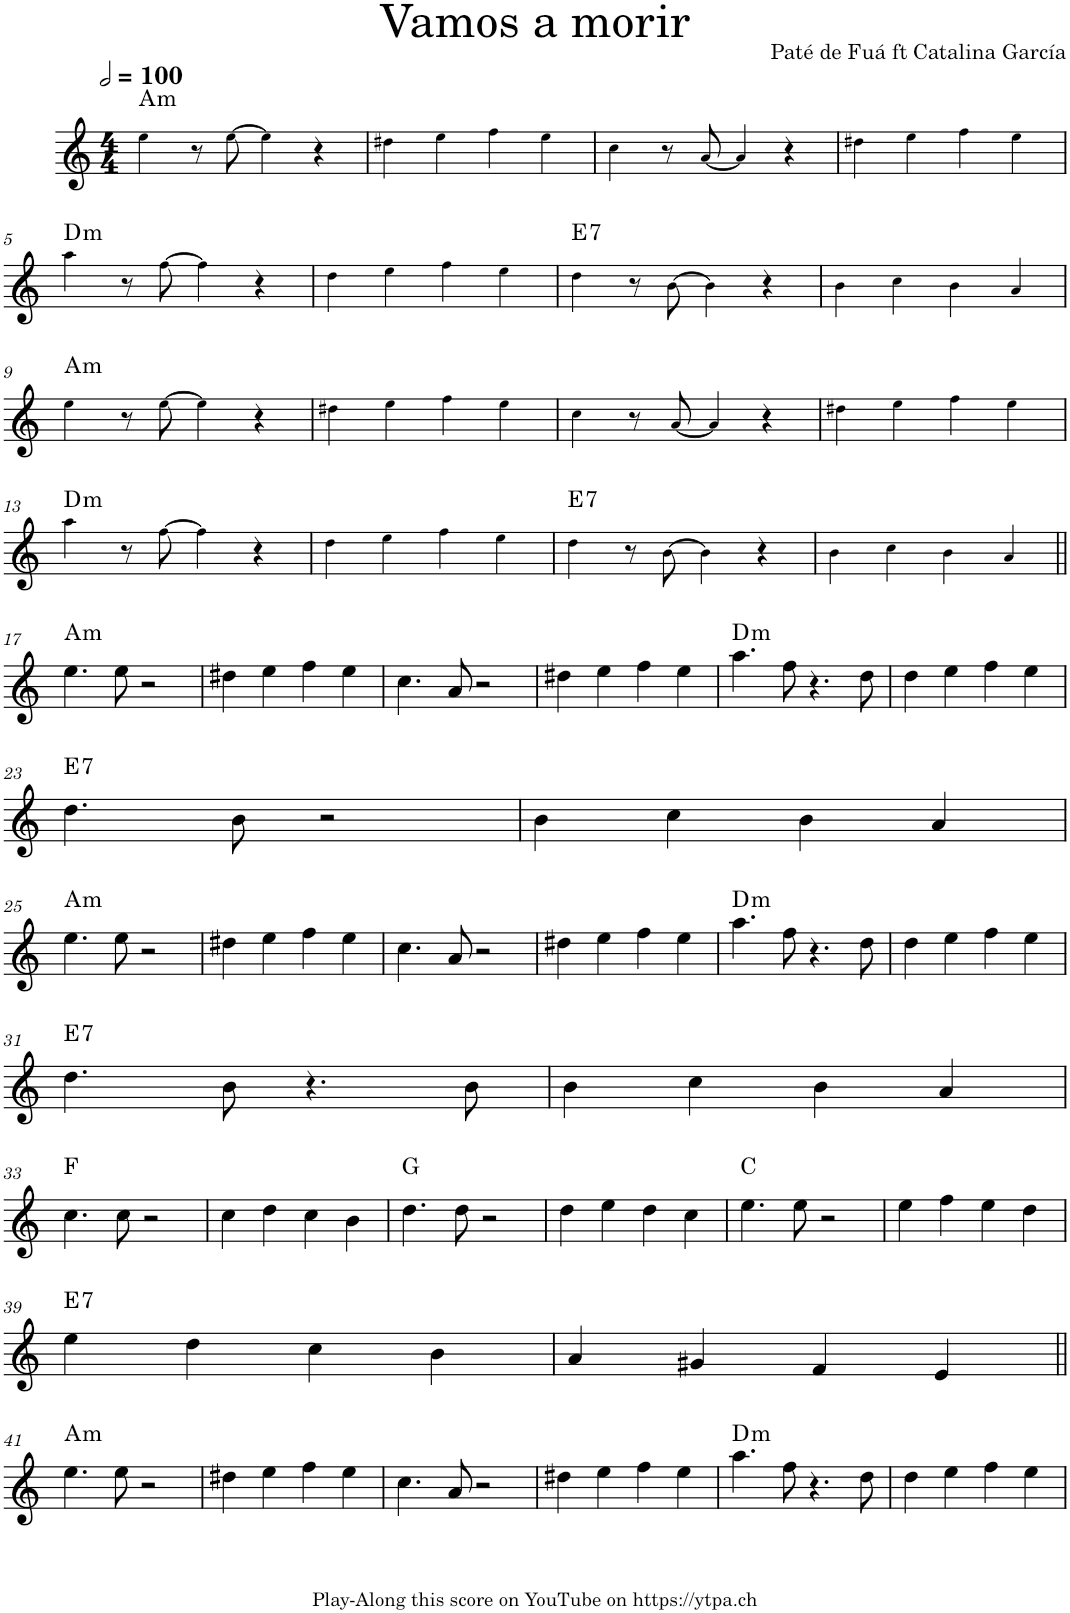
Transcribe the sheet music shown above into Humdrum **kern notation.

**kern	**harte
*part1	*part1
*staff1	*
*I"Piano	*
*I'Pno.	*
*clefG2	*
*k[]	*
*M4/4	*
*MM200	*
=1	=1
!	!LO:H:kt=m
4ee!\	A:min
8r	.
[8ee!\	.
4ee!\]	.
4r	.
=2	=2
4dd#X!\	.
4ee!\	.
4ff!\	.
4ee!\	.
=3	=3
4cc!\	.
8r	.
[8a!/	.
4a!/]	.
4r	.
=4	=4
4dd#X!\	.
4ee!\	.
4ff!\	.
4ee!\	.
!!LO:LB:g=z
=5	=5
!	!LO:H:kt=m
4aa!\	D:min
8r	.
[8ff!\	.
4ff!\]	.
4r	.
=6	=6
4dd!\	.
4ee!\	.
4ff!\	.
4ee!\	.
=7	=7
!	!LO:H:kt=7
4dd!\	E:7
8r	.
[8b!\	.
4b!\]	.
4r	.
=8	=8
4b!\	.
4cc!\	.
4b!\	.
4a!/	.
!!LO:LB:g=z
=9	=9
!	!LO:H:kt=m
4ee!\	A:min
8r	.
[8ee!\	.
4ee!\]	.
4r	.
=10	=10
4dd#X!\	.
4ee!\	.
4ff!\	.
4ee!\	.
=11	=11
4cc!\	.
8r	.
[8a!/	.
4a!/]	.
4r	.
=12	=12
4dd#X!\	.
4ee!\	.
4ff!\	.
4ee!\	.
!!LO:LB:g=z
=13	=13
!	!LO:H:kt=m
4aa!\	D:min
8r	.
[8ff!\	.
4ff!\]	.
4r	.
=14	=14
4dd!\	.
4ee!\	.
4ff!\	.
4ee!\	.
=15	=15
!	!LO:H:kt=7
4dd!\	E:7
8r	.
[8b!\	.
4b!\]	.
4r	.
=16	=16
4b!\	.
4cc!\	.
4b!\	.
4a!/	.
!!LO:LB:g=z
=17||	=17||
!	!LO:H:kt=m
4.ee\	A:min
8ee\	.
2r	.
=18	=18
4dd#X\	.
4ee\	.
4ff\	.
4ee\	.
=19	=19
4.cc\	.
8a/	.
2r	.
=20	=20
4dd#X\	.
4ee\	.
4ff\	.
4ee\	.
=21	=21
!	!LO:H:kt=m
4.aa\	D:min
8ff\	.
4.r	.
8dd\	.
=22	=22
4dd\	.
4ee\	.
4ff\	.
4ee\	.
!!LO:LB:g=z
=23	=23
!	!LO:H:kt=7
4.dd\	E:7
8b\	.
2r	.
=24	=24
4b\	.
4cc\	.
4b\	.
4a/	.
!!LO:LB:g=z
=25	=25
!	!LO:H:kt=m
4.ee\	A:min
8ee\	.
2r	.
=26	=26
4dd#X\	.
4ee\	.
4ff\	.
4ee\	.
=27	=27
4.cc\	.
8a/	.
2r	.
=28	=28
4dd#X\	.
4ee\	.
4ff\	.
4ee\	.
=29	=29
!	!LO:H:kt=m
4.aa\	D:min
8ff\	.
4.r	.
8dd\	.
=30	=30
4dd\	.
4ee\	.
4ff\	.
4ee\	.
!!LO:LB:g=z
=31	=31
!	!LO:H:kt=7
4.dd\	E:7
8b\	.
4.r	.
8b\	.
=32	=32
4b\	.
4cc\	.
4b\	.
4a/	.
!!LO:LB:g=z
=33	=33
4.cc\	F:maj
8cc\	.
2r	.
=34	=34
4cc\	.
4dd\	.
4cc\	.
4b\	.
=35	=35
4.dd\	G:maj
8dd\	.
2r	.
=36	=36
4dd\	.
4ee\	.
4dd\	.
4cc\	.
=37	=37
4.ee\	C:maj
8ee\	.
2r	.
=38	=38
4ee\	.
4ff\	.
4ee\	.
4dd\	.
!!LO:LB:g=z
=39	=39
!	!LO:H:kt=7
4ee\	E:7
4dd\	.
4cc\	.
4b\	.
=40	=40
4a/	.
4g#X/	.
4f/	.
4e/	.
!!LO:LB:g=z
=41||	=41||
!	!LO:H:kt=m
4.ee\	A:min
8ee\	.
2r	.
=42	=42
4dd#X\	.
4ee\	.
4ff\	.
4ee\	.
=43	=43
4.cc\	.
8a/	.
2r	.
=44	=44
4dd#X\	.
4ee\	.
4ff\	.
4ee\	.
=45	=45
!	!LO:H:kt=m
4.aa\	D:min
8ff\	.
4.r	.
8dd\	.
=46	=46
4dd\	.
4ee\	.
4ff\	.
4ee\	.
=	=
*-	*-
